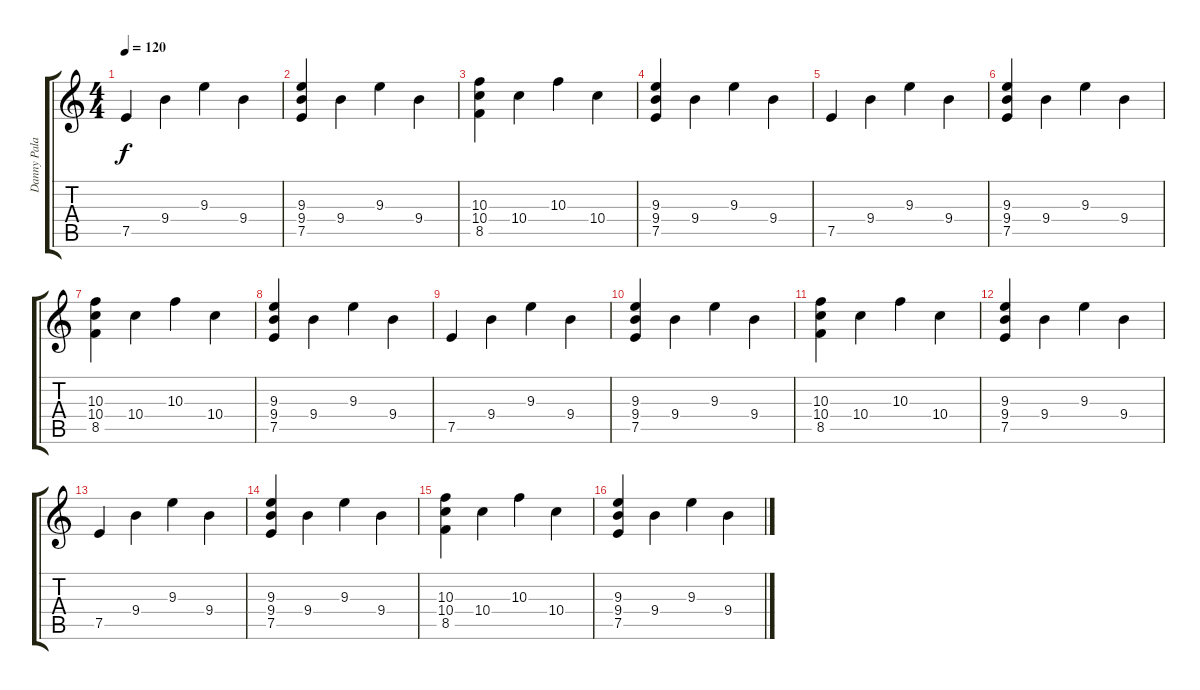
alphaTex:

\track ("Danny Palacio" "Danny Pala") {instrument acousticguitarnylon}
\staff {score tabs}
\tuning (E4 B3 G3 D3 A2 E2) {hide}
\ts (4 4)
\tempo 120
\clef g2
\ks c
7.5.4{dy f} 9.4.4 9.3.4 9.4.4 |
(9.3 9.4 7.5).4 9.4.4 9.3.4 9.4.4 |
(10.3 10.4 8.5).4 10.4.4 10.3.4 10.4.4 |
(9.3 9.4 7.5).4 9.4.4 9.3.4 9.4.4 |
7.5.4 9.4.4 9.3.4 9.4.4 |
(9.3 9.4 7.5).4 9.4.4 9.3.4 9.4.4 |
(10.3 10.4 8.5).4 10.4.4 10.3.4 10.4.4 |
(9.3 9.4 7.5).4 9.4.4 9.3.4 9.4.4 |
7.5.4 9.4.4 9.3.4 9.4.4 |
(9.3 9.4 7.5).4 9.4.4 9.3.4 9.4.4 |
(10.3 10.4 8.5).4 10.4.4 10.3.4 10.4.4 |
(9.3 9.4 7.5).4 9.4.4 9.3.4 9.4.4 |
7.5.4 9.4.4 9.3.4 9.4.4 |
(9.3 9.4 7.5).4 9.4.4 9.3.4 9.4.4 |
(10.3 10.4 8.5).4 10.4.4 10.3.4 10.4.4 |
(9.3 9.4 7.5).4 9.4.4 9.3.4 9.4.4
